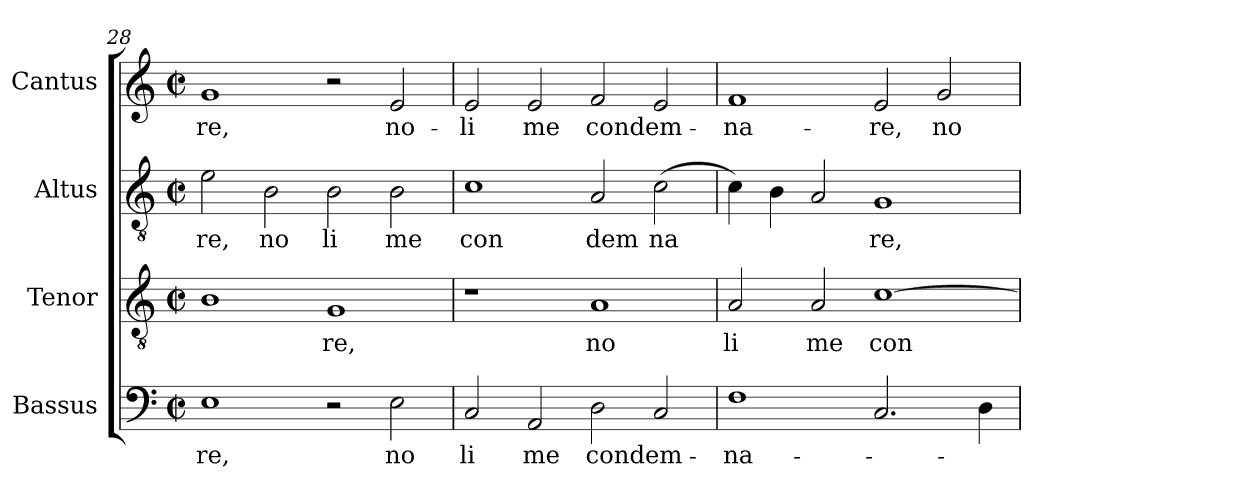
**kern	**text	**kern	**text	**kern	**text	**kern	**text
*part4	*part4	*part3	*part3	*part2	*part2	*part1	*part1
*staff4	*staff4	*staff3	*staff3	*staff2	*staff2	*staff1	*staff1
*I"Bassus	*	*I"Tenor	*	*I"Altus	*	*I"Cantus	*
*clefF4	*	*clefGv2	*	*clefGv2	*	*clefG2	*
*M2/2	*	*M2/2	*	*M2/2	*	*M2/2	*
*met(c|)	*	*met(c|)	*	*met(c|)	*	*met(c|)	*
=28	=28	=28	=28	=28	=28	=28	=28
!	!LO:LY:b:cj	!	!	!	!LO:LY:b:cj	!	!LO:LY:b:cj
1E	re,	1B	.	2e\	re,	1g	-re,
!	!	!	!	!	!LO:LY:b:cj	!	!
.	.	.	.	2B\	no	.	.
!	!	!	!LO:LY:b:cj	!	!LO:LY:b:cj	!	!
2r	.	1G	-re,	2B\	li	2r	.
!	!LO:LY:b:cj	!	!	!	!LO:LY:b:cj	!	!LO:LY:b:cj
2E\	no	.	.	2B\	me	2e/	no-
!!LO:LB:g=z
=29	=29	=29	=29	=29	=29	=29	=29
!	!LO:LY:b:cj	!	!	!	!LO:LY:b:cj	!	!LO:LY:b:cj
2C/	li	1r	.	1c	con	2e/	-li
!	!LO:LY:b:cj	!	!	!	!	!	!LO:LY:b:cj
2AA/	me	.	.	.	.	2e/	me
!	!LO:LY:b	!	!LO:LY:b:cj	!	!LO:LY:b:cj	!	!LO:LY:b
2D\	condem-	1A	no	2A/	dem	2f/	condem-
!	!	!	!	!	!LO:LY:b:cj	!	!
2C/	.	.	.	(>2c\	na	2e/	.
=30	=30	=30	=30	=30	=30	=30	=30
!	!LO:LY:b:cj	!	!LO:LY:b:cj	!	!	!	!LO:LY:b:cj
1F	-na-	2A/	li	4c\)	.	1f	-na-
.	.	.	.	4B\	.	.	.
!	!	!	!LO:LY:b:cj	!	!	!	!
.	.	2A/	me	2A/	.	.	.
!	!	!	!LO:LY:b:cj	!	!LO:LY:b:cj	!	!LO:LY:b:cj
2.C/	.	[>1c	con	1G	re,	2e/	-re,
!	!	!	!	!	!	!	!LO:LY:b:cj
.	.	.	.	.	.	2g/	no-
4D\	.	.	.	.	.	.	.
=	=	=	=	=	=	=	=
*-	*-	*-	*-	*-	*-	*-	*-
